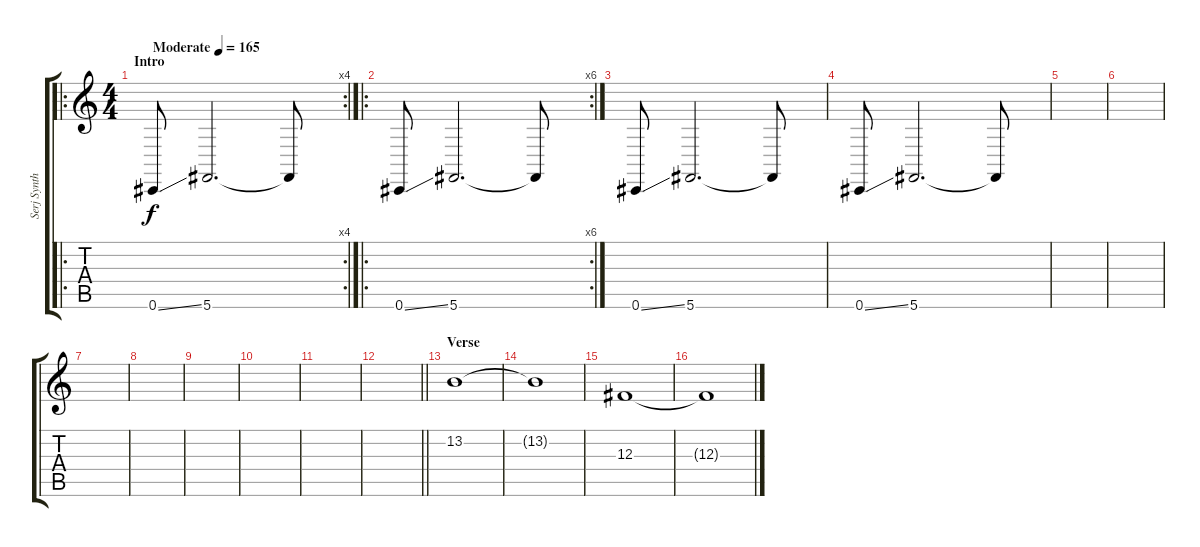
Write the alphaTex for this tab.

\track ("Serj Synth" "Serj Synth") {instrument lead1square}
\staff {score tabs}
\tuning (Eb4 Bb3 Gb3 Db3 Ab2 Db2) {hide}
\ro
\rc 4
\ts (4 4)
\section ("" "Intro")
\tempo (165 "Moderate")
\clef g2
\ks c
0.6{ss}.8{dy f instrument lead1square} 5.6.2{d} 5.6{t}.8 |
\ro
\rc 6
0.6{ss}.8 5.6.2{d} 5.6{t}.8 |
0.6{ss}.8 5.6.2{d} 5.6{t}.8 |
0.6{ss}.8 5.6.2{d} 5.6{t}.8 |
|
|
|
|
|
|
|
\barLineRight lightlight
|
\section ("" "Verse")
13.2.1 |
13.2{t}.1 |
12.3.1 |
12.3{t}.1
